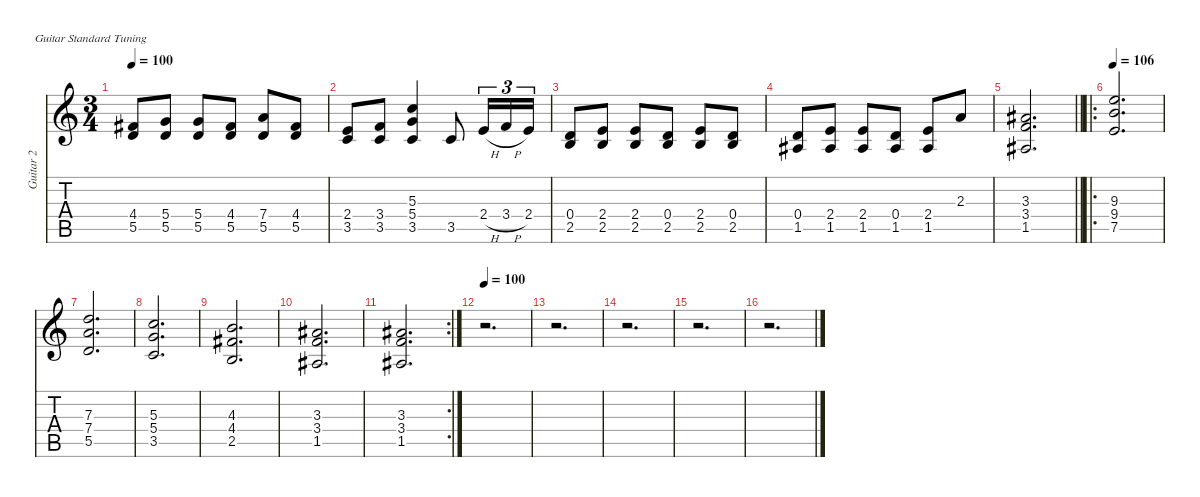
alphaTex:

\defaultSystemsLayout 4
\hideDynamics
\bracketExtendMode nobrackets
\firstSystemTrackNameMode fullname
\otherSystemsTrackNameOrientation horizontal
\track ("Guitar 2" "dist.guit.") {instrument distortionguitar}
\staff {score tabs}
\tuning (E4 B3 G3 D3 A2 E2)
\ts (3 4)
\tempo 100
\clef g2
\ks c
(4.4{acc #} 5.5).8{dy f beam Up} (5.4 5.5).8{beam Up} (5.4 5.5).8{beam Up} (4.4{acc #} 5.5).8{beam Up} (7.4 5.5).8{beam Up} (4.4{acc #} 5.5).8{beam Up} |
(2.4 3.5).8{beam Up} (3.4 3.5).8{beam Up} (5.3 5.4 3.5).4{beam Up} 3.5.8{beam Up} 2.4{h}.16{tu (3 2) beam Up} 3.4{h}.16{tu (3 2) beam Up} 2.4.16{tu (3 2) beam Up} |
(0.4 2.5).8{beam Up} (2.4 2.5).8{beam Up} (2.4 2.5).8{beam Up} (0.4 2.5).8{beam Up} (2.4 2.5).8{beam Up} (0.4 2.5).8{beam Up} |
(0.4 1.5{acc #}).8{beam Up} (2.4 1.5{acc #}).8{beam Up} (2.4 1.5{acc #}).8{beam Up} (0.4 1.5{acc #}).8{beam Up} (2.4 1.5{acc #}).8{beam Up} 2.3.8{beam Up} |
\barLineRight lightlight
(3.3{acc #} 3.4 1.5{acc #}).2{d beam Up} |
\ro
\tempo 106
(9.3 9.4 7.5).2{d beam Up} |
(7.3 7.4 5.5).2{d beam Up} |
(5.3 5.4 3.5).2{d beam Up} |
(4.3 4.4{acc #} 2.5).2{d beam Up} |
(3.3{acc #} 3.4 1.5{acc #}).2{d beam Up} |
\rc 2
(3.3{acc #} 3.4 1.5{acc #}).2{d beam Up} |
\tempo 100
r.2{d beam Down} |
r.2{d beam Down} |
r.2{d beam Down} |
r.2{d beam Down} |
r.2{d beam Down}
